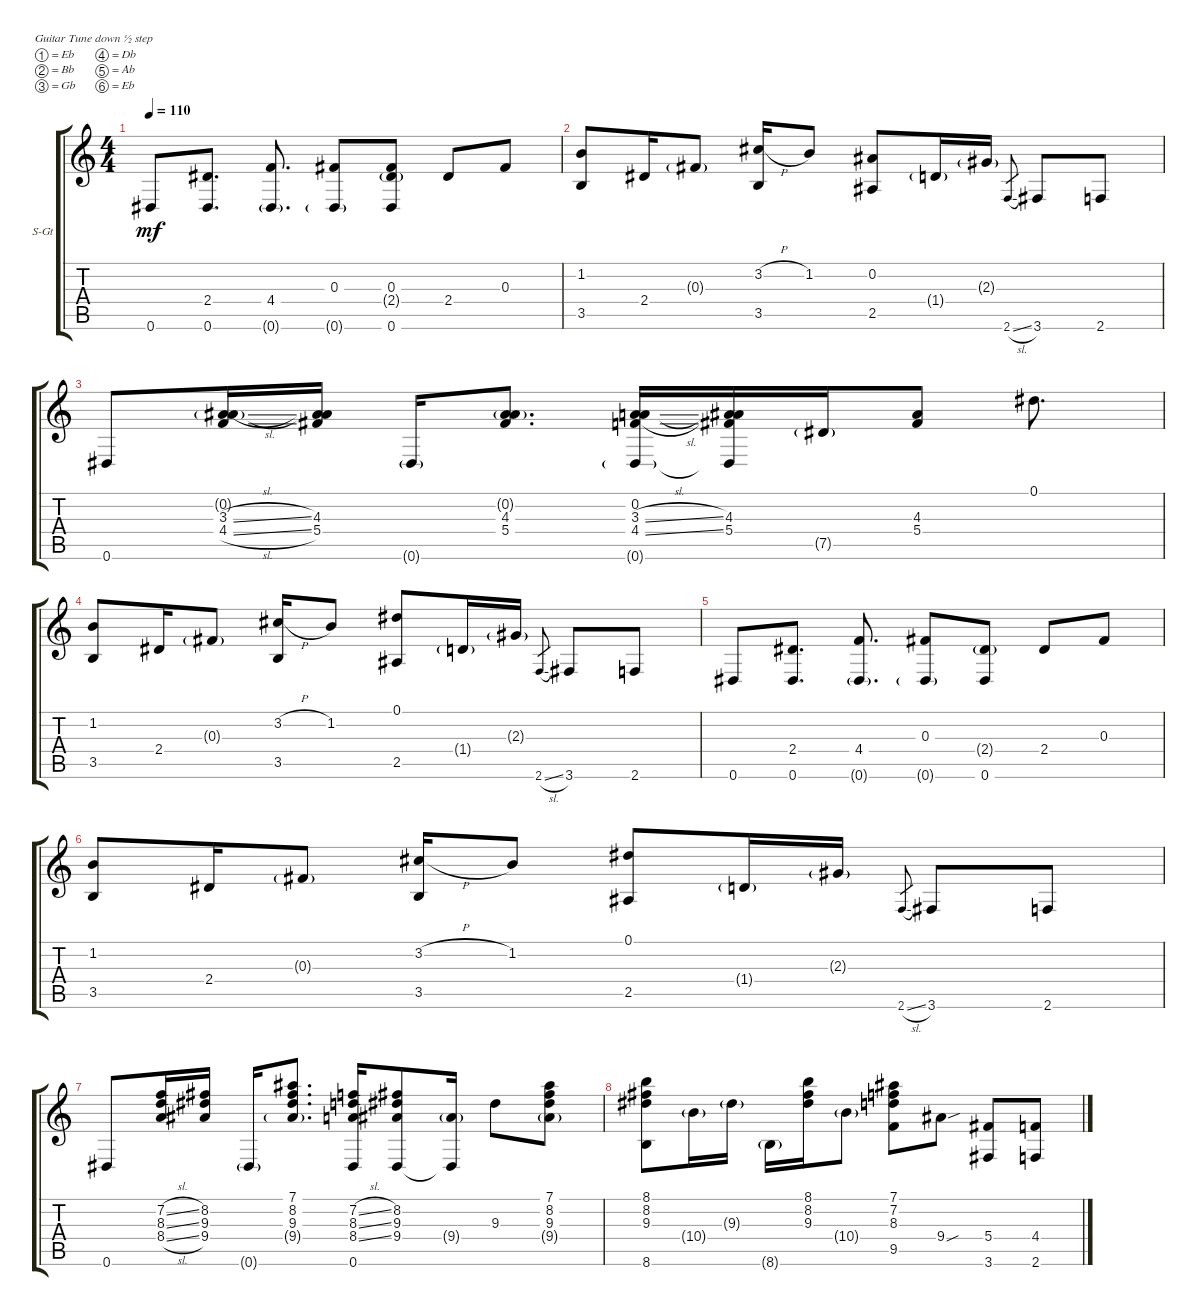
\defaultSystemsLayout 4
\bracketExtendMode groupsimilarinstruments
\firstSystemTrackNameOrientation horizontal
\otherSystemsTrackNameOrientation horizontal
\track ("Steel Guitar" "S-Gt") {instrument acousticguitarsteel}
\staff {score tabs}
\tuning (Eb4 Bb3 Gb3 Db3 Ab2 Eb2)
\ts (4 4)
\tempo 110
\clef g2
\ks c
0.6.8{dy mf} (0.6 2.4).8{d} (0.6{g} 4.4).8{d} (0.3 0.6{g}).8 (2.4{g} 0.6 0.3).8 2.4.8 0.3.8 |
(3.5 1.2).8 2.4.16 0.3{g}.8 (3.5 3.2{h}).16 1.2.8 (2.5 0.2).8 1.4{g}.16 2.3{g}.16 2.6{sl}.8{gr} 3.6.8 2.6.8 |
0.6.8 (4.4{sl} 3.3{sl} 0.2{g}).16 (5.4 4.3 0.2{t}).16 0.6{g}.16 (0.2{g} 4.3 5.4).8{d} (0.2 3.3{sl} 4.4{sl} 0.6{g}).16 (0.2{t} 4.3 5.4 0.6{t}).16 7.5{g}.16 (4.3 5.4).8 0.1.8{d} |
(3.5 1.2).8 2.4.16 0.3{g}.8 (3.5 3.2{h}).16 1.2.8 (2.5 0.1).8 1.4{g}.16 2.3{g}.16 2.6{sl}.8{gr} 3.6.8 2.6.8 |
0.6.8 (0.6 2.4).8{d} (0.6{g} 4.4).8{d} (0.3 0.6{g}).8 (2.4{g} 0.6).8 2.4.8 0.3.8 |
(3.5 1.2).8 2.4.16 0.3{g}.8 (3.5 3.2{h}).16 1.2.8 (2.5 0.1).8 1.4{g}.16 2.3{g}.16 2.6{sl}.8{gr} 3.6.8 2.6.8 |
0.6.8 (8.4{sl} 8.3{sl} 7.2{sl}).16 (8.2 9.3 9.4).16 0.6{g}.16 (7.1 8.2 9.3 9.4{g}).8{d} (7.2{sl} 8.3{sl} 8.4{sl} 0.6).16 (8.2 9.3 9.4 0.6{t}).8 (9.4{g} 0.6{t}).16 9.3.8 (7.1 8.2 9.3 9.4{g}).8 |
(8.1 8.2 9.3 8.6).8 10.4{g}.16 9.3{g}.16 8.6{g}.16 (9.3 8.2 8.1).16 10.4{g}.8 (7.1 7.2 8.3 9.5).8 9.4{sou}.8 (3.6 5.4).8 (2.6 4.4).8
